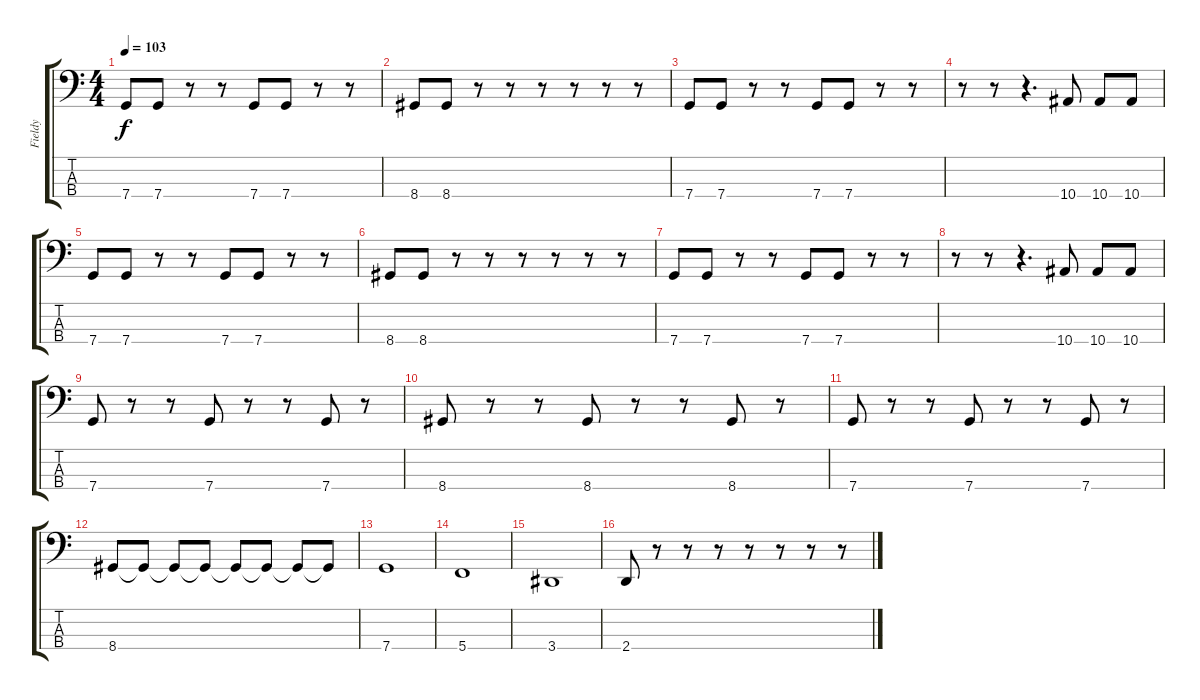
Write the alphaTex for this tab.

\track ("Fieldy" "Fieldy") {instrument electricbassfinger}
\staff {score tabs}
\tuning (F2 C2 G1 C1) {hide}
\ts (4 4)
\tempo 103
\clef f4
\ks c
7.4.8{dy f} 7.4.8 r.8 r.8 7.4.8 7.4.8 r.8 r.8 |
8.4.8 8.4.8 r.8 r.8 r.8 r.8 r.8 r.8 |
7.4.8 7.4.8 r.8 r.8 7.4.8 7.4.8 r.8 r.8 |
r.8 r.8 r.4{d} 10.4.8 10.4.8 10.4.8 |
7.4.8 7.4.8 r.8 r.8 7.4.8 7.4.8 r.8 r.8 |
8.4.8 8.4.8 r.8 r.8 r.8 r.8 r.8 r.8 |
7.4.8 7.4.8 r.8 r.8 7.4.8 7.4.8 r.8 r.8 |
r.8 r.8 r.4{d} 10.4.8 10.4.8 10.4.8 |
7.4.8 r.8 r.8 7.4.8 r.8 r.8 7.4.8 r.8 |
8.4.8 r.8 r.8 8.4.8 r.8 r.8 8.4.8 r.8 |
7.4.8 r.8 r.8 7.4.8 r.8 r.8 7.4.8 r.8 |
8.4.8 8.4{t}.8 8.4{t}.8 8.4{t}.8 8.4{t}.8 8.4{t}.8 8.4{t}.8 8.4{t}.8 |
7.4.1 |
5.4.1 |
3.4.1 |
2.4.8 r.8 r.8 r.8 r.8 r.8 r.8 r.8
